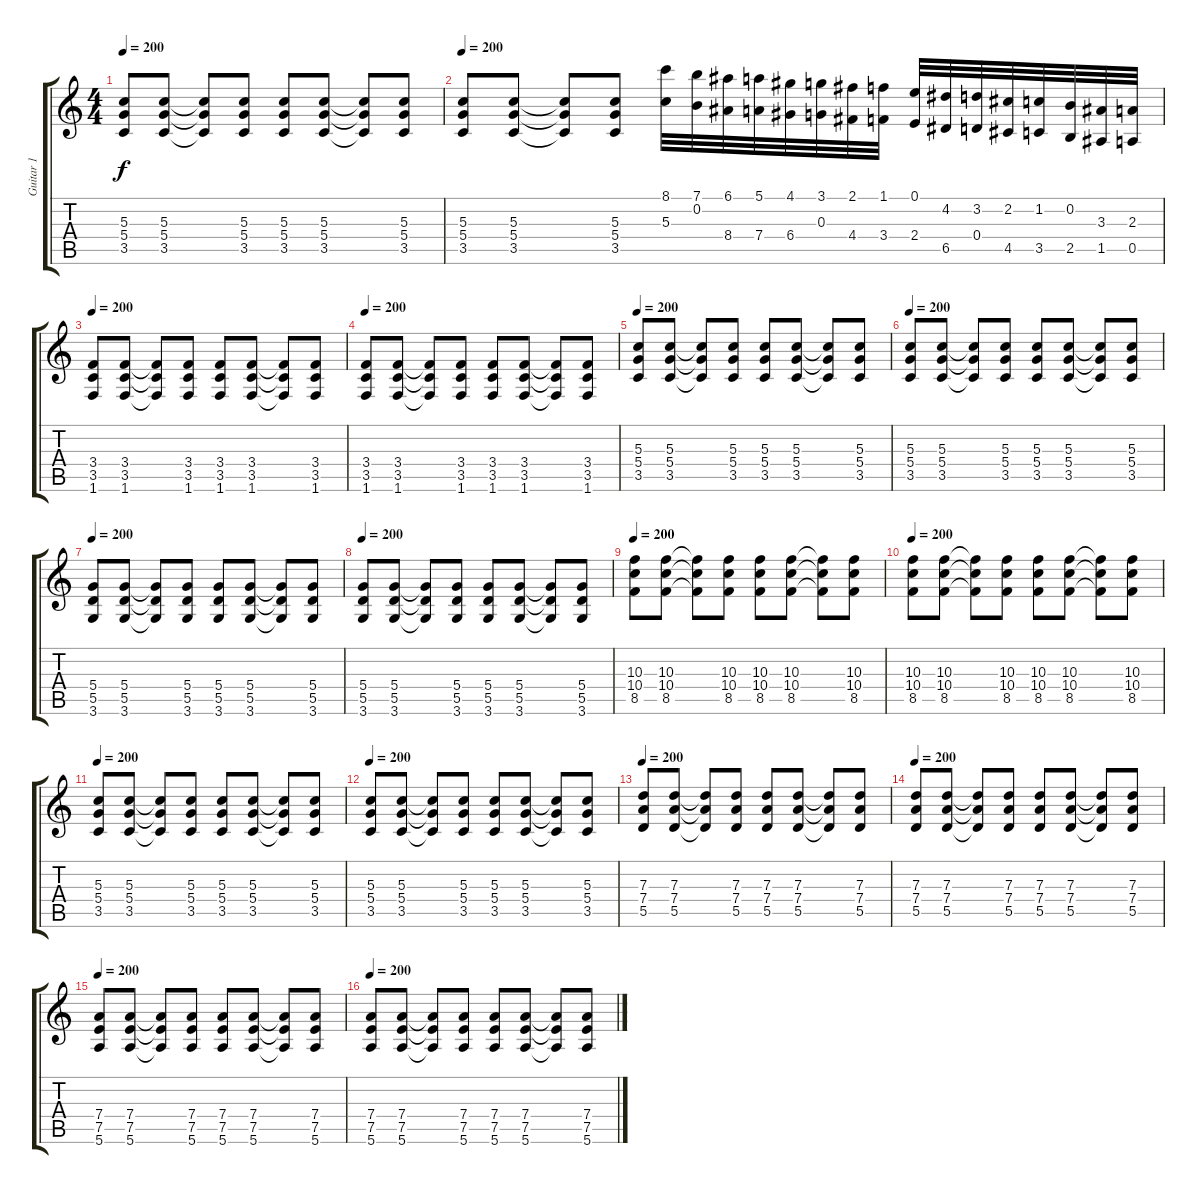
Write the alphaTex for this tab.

\track ("Guitar 1" "Guitar 1") {instrument electricguitarclean}
\staff {score tabs}
\tuning (E4 B3 G3 D3 A2 E2) {hide}
\ts (4 4)
\tempo 200
\clef g2
\ks c
(5.3 5.4 3.5).8{dy f instrument distortionguitar} (5.3 5.4 3.5).8{instrument distortionguitar} (5.3{t} 5.4{t} 3.5{t}).8 (5.3 5.4 3.5).8{instrument distortionguitar} (5.3 5.4 3.5).8{instrument distortionguitar} (5.3 5.4 3.5).8{instrument distortionguitar} (5.3{t} 5.4{t} 3.5{t}).8 (5.3 5.4 3.5).8{instrument distortionguitar} |
\tempo 200
(5.3 5.4 3.5).8{instrument distortionguitar} (5.3 5.4 3.5).8{instrument distortionguitar} (5.3{t} 5.4{t} 3.5{t}).8 (5.3 5.4 3.5).8{instrument distortionguitar} (8.1 5.3).32 (7.1 0.2).32 (6.1 8.4).32 (5.1 7.4).32 (4.1 6.4).32 (3.1 0.3).32 (2.1 4.4).32 (1.1 3.4).32 (0.1 2.4).32 (4.2 6.5).32 (3.2 0.4).32 (2.2 4.5).32 (1.2 3.5).32 (0.2 2.5).32 (3.3 1.5).32 (2.3 0.5).32 |
\tempo 200
(3.4 3.5 1.6).8{instrument distortionguitar} (3.4 3.5 1.6).8{instrument distortionguitar} (3.4{t} 3.5{t} 1.6{t}).8 (3.4 3.5 1.6).8{instrument distortionguitar} (3.4 3.5 1.6).8{instrument distortionguitar} (3.4 3.5 1.6).8{instrument distortionguitar} (3.4{t} 3.5{t} 1.6{t}).8 (3.4 3.5 1.6).8{instrument distortionguitar} |
\tempo 200
(3.4 3.5 1.6).8{instrument distortionguitar} (3.4 3.5 1.6).8{instrument distortionguitar} (3.4{t} 3.5{t} 1.6{t}).8 (3.4 3.5 1.6).8{instrument distortionguitar} (3.4 3.5 1.6).8{instrument distortionguitar} (3.4 3.5 1.6).8{instrument distortionguitar} (3.4{t} 3.5{t} 1.6{t}).8 (3.4 3.5 1.6).8{instrument distortionguitar} |
\tempo 200
(5.3 5.4 3.5).8{instrument distortionguitar} (5.3 5.4 3.5).8{instrument distortionguitar} (5.3{t} 5.4{t} 3.5{t}).8 (5.3 5.4 3.5).8{instrument distortionguitar} (5.3 5.4 3.5).8{instrument distortionguitar} (5.3 5.4 3.5).8{instrument distortionguitar} (5.3{t} 5.4{t} 3.5{t}).8 (5.3 5.4 3.5).8{instrument distortionguitar} |
\tempo 200
(5.3 5.4 3.5).8{instrument distortionguitar} (5.3 5.4 3.5).8{instrument distortionguitar} (5.3{t} 5.4{t} 3.5{t}).8 (5.3 5.4 3.5).8{instrument distortionguitar} (5.3 5.4 3.5).8{instrument distortionguitar} (5.3 5.4 3.5).8{instrument distortionguitar} (5.3{t} 5.4{t} 3.5{t}).8 (5.3 5.4 3.5).8{instrument distortionguitar} |
\tempo 200
(5.4 5.5 3.6).8{instrument distortionguitar} (5.4 5.5 3.6).8{instrument distortionguitar} (5.4{t} 5.5{t} 3.6{t}).8 (5.4 5.5 3.6).8{instrument distortionguitar} (5.4 5.5 3.6).8{instrument distortionguitar} (5.4 5.5 3.6).8{instrument distortionguitar} (5.4{t} 5.5{t} 3.6{t}).8 (5.4 5.5 3.6).8{instrument distortionguitar} |
\tempo 200
(5.4 5.5 3.6).8{instrument distortionguitar} (5.4 5.5 3.6).8{instrument distortionguitar} (5.4{t} 5.5{t} 3.6{t}).8 (5.4 5.5 3.6).8{instrument distortionguitar} (5.4 5.5 3.6).8{instrument distortionguitar} (5.4 5.5 3.6).8{instrument distortionguitar} (5.4{t} 5.5{t} 3.6{t}).8 (5.4 5.5 3.6).8{instrument distortionguitar} |
\tempo 200
(10.3 10.4 8.5).8{instrument distortionguitar} (10.3 10.4 8.5).8{instrument distortionguitar} (10.3{t} 10.4{t} 8.5{t}).8 (10.3 10.4 8.5).8{instrument distortionguitar} (10.3 10.4 8.5).8{instrument distortionguitar} (10.3 10.4 8.5).8{instrument distortionguitar} (10.3{t} 10.4{t} 8.5{t}).8 (10.3 10.4 8.5).8{instrument distortionguitar} |
\tempo 200
(10.3 10.4 8.5).8{instrument distortionguitar} (10.3 10.4 8.5).8{instrument distortionguitar} (10.3{t} 10.4{t} 8.5{t}).8 (10.3 10.4 8.5).8{instrument distortionguitar} (10.3 10.4 8.5).8{instrument distortionguitar} (10.3 10.4 8.5).8{instrument distortionguitar} (10.3{t} 10.4{t} 8.5{t}).8 (10.3 10.4 8.5).8{instrument distortionguitar} |
\tempo 200
(5.3 5.4 3.5).8{instrument distortionguitar} (5.3 5.4 3.5).8{instrument distortionguitar} (5.3{t} 5.4{t} 3.5{t}).8 (5.3 5.4 3.5).8{instrument distortionguitar} (5.3 5.4 3.5).8{instrument distortionguitar} (5.3 5.4 3.5).8{instrument distortionguitar} (5.3{t} 5.4{t} 3.5{t}).8 (5.3 5.4 3.5).8{instrument distortionguitar} |
\tempo 200
(5.3 5.4 3.5).8{instrument distortionguitar} (5.3 5.4 3.5).8{instrument distortionguitar} (5.3{t} 5.4{t} 3.5{t}).8 (5.3 5.4 3.5).8{instrument distortionguitar} (5.3 5.4 3.5).8{instrument distortionguitar} (5.3 5.4 3.5).8{instrument distortionguitar} (5.3{t} 5.4{t} 3.5{t}).8 (5.3 5.4 3.5).8{instrument distortionguitar} |
\tempo 200
(7.3 7.4 5.5).8{instrument distortionguitar} (7.3 7.4 5.5).8{instrument distortionguitar} (7.3{t} 7.4{t} 5.5{t}).8 (7.3 7.4 5.5).8{instrument distortionguitar} (7.3 7.4 5.5).8{instrument distortionguitar} (7.3 7.4 5.5).8{instrument distortionguitar} (7.3{t} 7.4{t} 5.5{t}).8 (7.3 7.4 5.5).8{instrument distortionguitar} |
\tempo 200
(7.3 7.4 5.5).8{instrument distortionguitar} (7.3 7.4 5.5).8{instrument distortionguitar} (7.3{t} 7.4{t} 5.5{t}).8 (7.3 7.4 5.5).8{instrument distortionguitar} (7.3 7.4 5.5).8{instrument distortionguitar} (7.3 7.4 5.5).8{instrument distortionguitar} (7.3{t} 7.4{t} 5.5{t}).8 (7.3 7.4 5.5).8{instrument distortionguitar} |
\tempo 200
(7.4 7.5 5.6).8{instrument distortionguitar} (7.4 7.5 5.6).8{instrument distortionguitar} (7.4{t} 7.5{t} 5.6{t}).8 (7.4 7.5 5.6).8{instrument distortionguitar} (7.4 7.5 5.6).8{instrument distortionguitar} (7.4 7.5 5.6).8{instrument distortionguitar} (7.4{t} 7.5{t} 5.6{t}).8 (7.4 7.5 5.6).8{instrument distortionguitar} |
\tempo 200
(7.4 7.5 5.6).8{instrument distortionguitar} (7.4 7.5 5.6).8{instrument distortionguitar} (7.4{t} 7.5{t} 5.6{t}).8 (7.4 7.5 5.6).8{instrument distortionguitar} (7.4 7.5 5.6).8{instrument distortionguitar} (7.4 7.5 5.6).8{instrument distortionguitar} (7.4{t} 7.5{t} 5.6{t}).8 (7.4 7.5 5.6).8{instrument distortionguitar}
